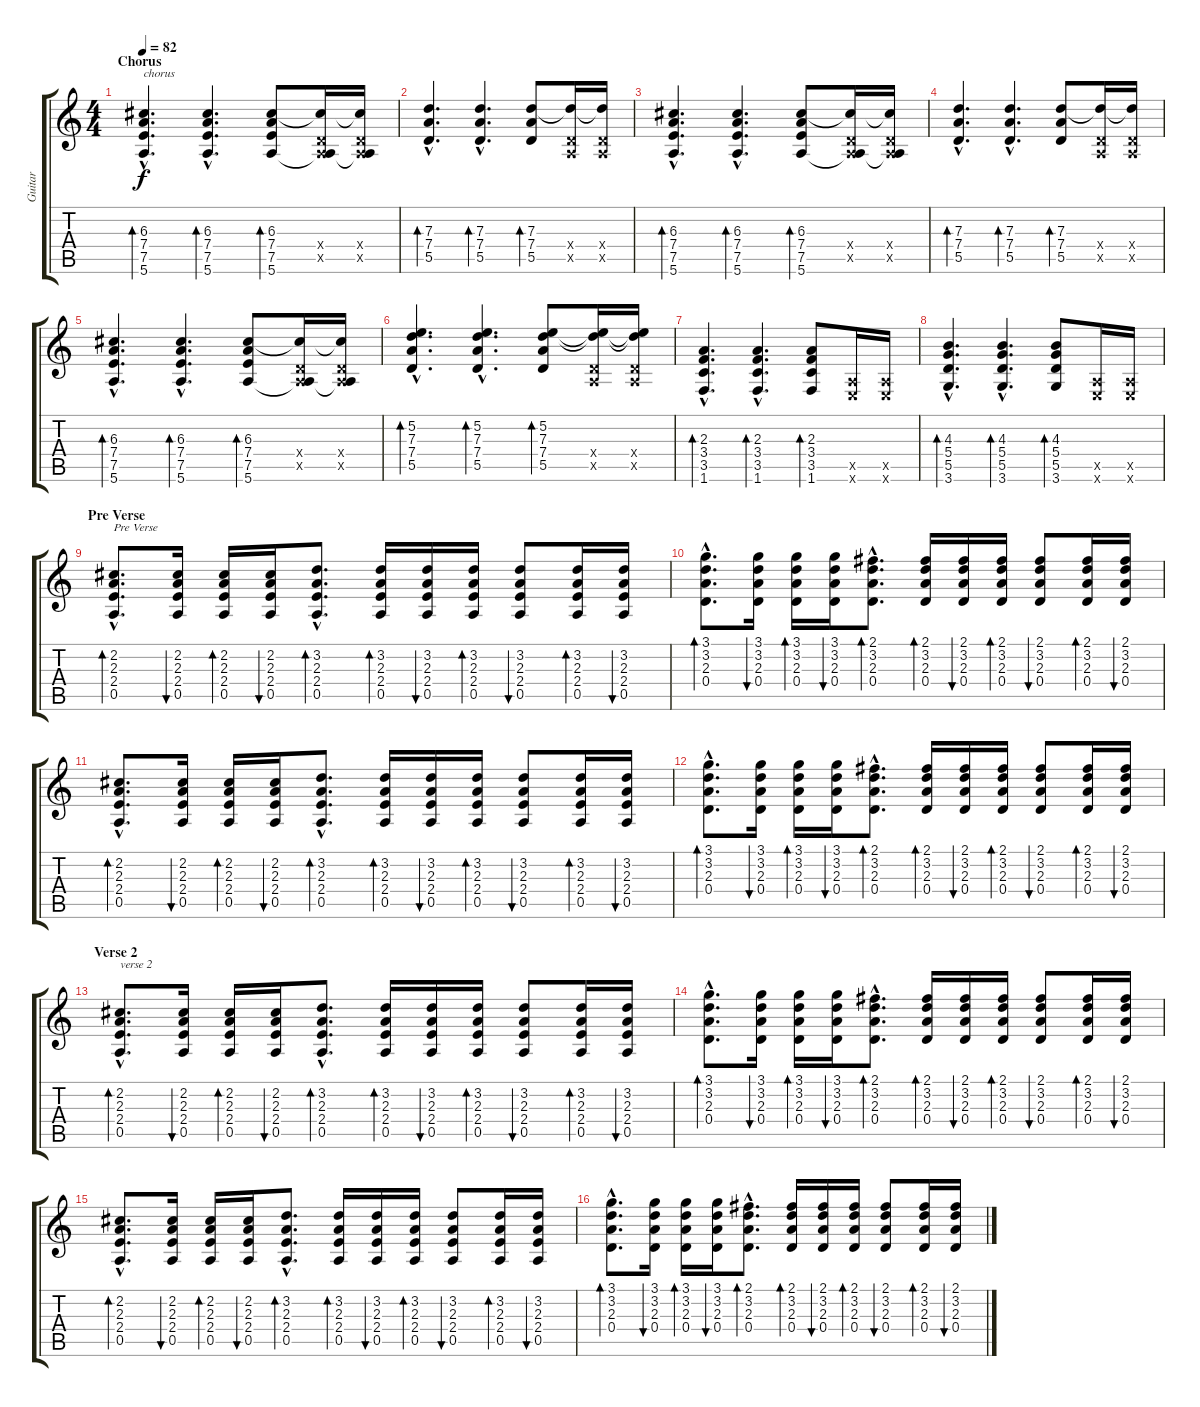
\track ("Guitar" "Guitar") {instrument acousticguitarsteel}
\staff {score tabs}
\tuning (E4 B3 G3 D3 A2 E2) {hide}
\ts (4 4)
\section ("" "Chorus")
\tempo 82
\clef g2
\ks c
(6.3{hac} 7.4{hac} 7.5{hac} 5.6{hac}).4{d bd 120 txt "chorus" dy f} (6.3{hac} 7.4{hac} 7.5{hac} 5.6{hac}).4{d bd 120} (6.3 7.4 7.5 5.6).8{bd 120} (6.3{t} 0.4{x} 0.5{x} 5.6{t}).16 (6.3{t} 0.4{x} 0.5{x} 5.6{t}).16 |
(7.3{hac} 7.4{hac} 5.5{hac}).4{d bd 120} (7.3{hac} 7.4{hac} 5.5{hac}).4{d bd 120} (7.3 7.4 5.5).8{bd 120} (7.3{t} 0.4{x} 0.5{x}).16 (7.3{t} 0.4{x} 0.5{x}).16 |
(6.3{hac} 7.4{hac} 7.5{hac} 5.6{hac}).4{d bd 120} (6.3{hac} 7.4{hac} 7.5{hac} 5.6{hac}).4{d bd 120} (6.3 7.4 7.5 5.6).8{bd 120} (6.3{t} 0.4{x} 0.5{x} 5.6{t}).16 (6.3{t} 0.4{x} 0.5{x} 5.6{t}).16 |
(7.3{hac} 7.4{hac} 5.5{hac}).4{d bd 120} (7.3{hac} 7.4{hac} 5.5{hac}).4{d bd 120} (7.3 7.4 5.5).8{bd 120} (7.3{t} 0.4{x} 0.5{x}).16 (7.3{t} 0.4{x} 0.5{x}).16 |
(6.3{hac} 7.4{hac} 7.5{hac} 5.6{hac}).4{d bd 120} (6.3{hac} 7.4{hac} 7.5{hac} 5.6{hac}).4{d bd 120} (6.3 7.4 7.5 5.6).8{bd 120} (6.3{t} 0.4{x} 0.5{x} 5.6{t}).16 (6.3{t} 0.4{x} 0.5{x} 5.6{t}).16 |
(5.2{hac} 7.3{hac} 7.4{hac} 5.5{hac}).4{d bd 120} (5.2{hac} 7.3{hac} 7.4{hac} 5.5{hac}).4{d bd 120} (5.2 7.3 7.4 5.5).8{bd 120} (5.2{t} 7.3{t} 0.4{x} 0.5{x}).16 (5.2{t} 7.3{t} 0.4{x} 0.5{x}).16 |
(2.3{hac} 3.4{hac} 3.5{hac} 1.6{hac}).4{d bd 120} (2.3{hac} 3.4{hac} 3.5{hac} 1.6{hac}).4{d bd 120} (2.3 3.4 3.5 1.6).8{bd 120} (0.5{x} 0.6{x}).16 (0.5{x} 0.6{x}).16 |
(4.3{hac} 5.4{hac} 5.5{hac} 3.6{hac}).4{d bd 120} (4.3{hac} 5.4{hac} 5.5{hac} 3.6{hac}).4{d bd 120} (4.3 5.4 5.5 3.6).8{bd 120} (0.5{x} 0.6{x}).16 (0.5{x} 0.6{x}).16 |
\section ("" "Pre Verse")
(2.2{hac} 2.3{hac} 2.4{hac} 0.5{hac}).8{d bd 120 txt "Pre Verse"} (2.2 2.3 2.4 0.5).16{bu 60} (2.2 2.3 2.4 0.5).16{bd 60} (2.2 2.3 2.4 0.5).16{bu 60} (3.2{hac} 2.3{hac} 2.4{hac} 0.5{hac}).8{d bd 120} (3.2 2.3 2.4 0.5).16{bd 60} (3.2 2.3 2.4 0.5).16{bu 60} (3.2 2.3 2.4 0.5).16{bd 60} (3.2 2.3 2.4 0.5).8{bu 60} (3.2 2.3 2.4 0.5).16{bd 60} (3.2 2.3 2.4 0.5).16{bu 60} |
(3.1{hac} 3.2{hac} 2.3{hac} 0.4{hac}).8{d bd 120} (3.1 3.2 2.3 0.4).16{bu 60} (3.1 3.2 2.3 0.4).16{bd 60} (3.1 3.2 2.3 0.4).16{bu 60} (2.1{hac} 3.2{hac} 2.3{hac} 0.4{hac}).8{d bd 120} (2.1 3.2 2.3 0.4).16{bd 60} (2.1 3.2 2.3 0.4).16{bu 60} (2.1 3.2 2.3 0.4).16{bd 60} (2.1 3.2 2.3 0.4).8{bu 60} (2.1 3.2 2.3 0.4).16{bd 60} (2.1 3.2 2.3 0.4).16{bu 60} |
(2.2{hac} 2.3{hac} 2.4{hac} 0.5{hac}).8{d bd 120} (2.2 2.3 2.4 0.5).16{bu 60} (2.2 2.3 2.4 0.5).16{bd 60} (2.2 2.3 2.4 0.5).16{bu 60} (3.2{hac} 2.3{hac} 2.4{hac} 0.5{hac}).8{d bd 120} (3.2 2.3 2.4 0.5).16{bd 60} (3.2 2.3 2.4 0.5).16{bu 60} (3.2 2.3 2.4 0.5).16{bd 60} (3.2 2.3 2.4 0.5).8{bu 60} (3.2 2.3 2.4 0.5).16{bd 60} (3.2 2.3 2.4 0.5).16{bu 60} |
(3.1{hac} 3.2{hac} 2.3{hac} 0.4{hac}).8{d bd 120} (3.1 3.2 2.3 0.4).16{bu 60} (3.1 3.2 2.3 0.4).16{bd 60} (3.1 3.2 2.3 0.4).16{bu 60} (2.1{hac} 3.2{hac} 2.3{hac} 0.4{hac}).8{d bd 120} (2.1 3.2 2.3 0.4).16{bd 60} (2.1 3.2 2.3 0.4).16{bu 60} (2.1 3.2 2.3 0.4).16{bd 60} (2.1 3.2 2.3 0.4).8{bu 60} (2.1 3.2 2.3 0.4).16{bd 60} (2.1 3.2 2.3 0.4).16{bu 60} |
\section ("" "Verse 2")
(2.2{hac} 2.3{hac} 2.4{hac} 0.5{hac}).8{d bd 120 txt "verse 2"} (2.2 2.3 2.4 0.5).16{bu 60} (2.2 2.3 2.4 0.5).16{bd 60} (2.2 2.3 2.4 0.5).16{bu 60} (3.2{hac} 2.3{hac} 2.4{hac} 0.5{hac}).8{d bd 120} (3.2 2.3 2.4 0.5).16{bd 60} (3.2 2.3 2.4 0.5).16{bu 60} (3.2 2.3 2.4 0.5).16{bd 60} (3.2 2.3 2.4 0.5).8{bu 60} (3.2 2.3 2.4 0.5).16{bd 60} (3.2 2.3 2.4 0.5).16{bu 60} |
(3.1{hac} 3.2{hac} 2.3{hac} 0.4{hac}).8{d bd 120} (3.1 3.2 2.3 0.4).16{bu 60} (3.1 3.2 2.3 0.4).16{bd 60} (3.1 3.2 2.3 0.4).16{bu 60} (2.1{hac} 3.2{hac} 2.3{hac} 0.4{hac}).8{d bd 120} (2.1 3.2 2.3 0.4).16{bd 60} (2.1 3.2 2.3 0.4).16{bu 60} (2.1 3.2 2.3 0.4).16{bd 60} (2.1 3.2 2.3 0.4).8{bu 60} (2.1 3.2 2.3 0.4).16{bd 60} (2.1 3.2 2.3 0.4).16{bu 60} |
(2.2{hac} 2.3{hac} 2.4{hac} 0.5{hac}).8{d bd 120} (2.2 2.3 2.4 0.5).16{bu 60} (2.2 2.3 2.4 0.5).16{bd 60} (2.2 2.3 2.4 0.5).16{bu 60} (3.2{hac} 2.3{hac} 2.4{hac} 0.5{hac}).8{d bd 120} (3.2 2.3 2.4 0.5).16{bd 60} (3.2 2.3 2.4 0.5).16{bu 60} (3.2 2.3 2.4 0.5).16{bd 60} (3.2 2.3 2.4 0.5).8{bu 60} (3.2 2.3 2.4 0.5).16{bd 60} (3.2 2.3 2.4 0.5).16{bu 60} |
(3.1{hac} 3.2{hac} 2.3{hac} 0.4{hac}).8{d bd 120} (3.1 3.2 2.3 0.4).16{bu 60} (3.1 3.2 2.3 0.4).16{bd 60} (3.1 3.2 2.3 0.4).16{bu 60} (2.1{hac} 3.2{hac} 2.3{hac} 0.4{hac}).8{d bd 120} (2.1 3.2 2.3 0.4).16{bd 60} (2.1 3.2 2.3 0.4).16{bu 60} (2.1 3.2 2.3 0.4).16{bd 60} (2.1 3.2 2.3 0.4).8{bu 60} (2.1 3.2 2.3 0.4).16{bd 60} (2.1 3.2 2.3 0.4).16{bu 60}
